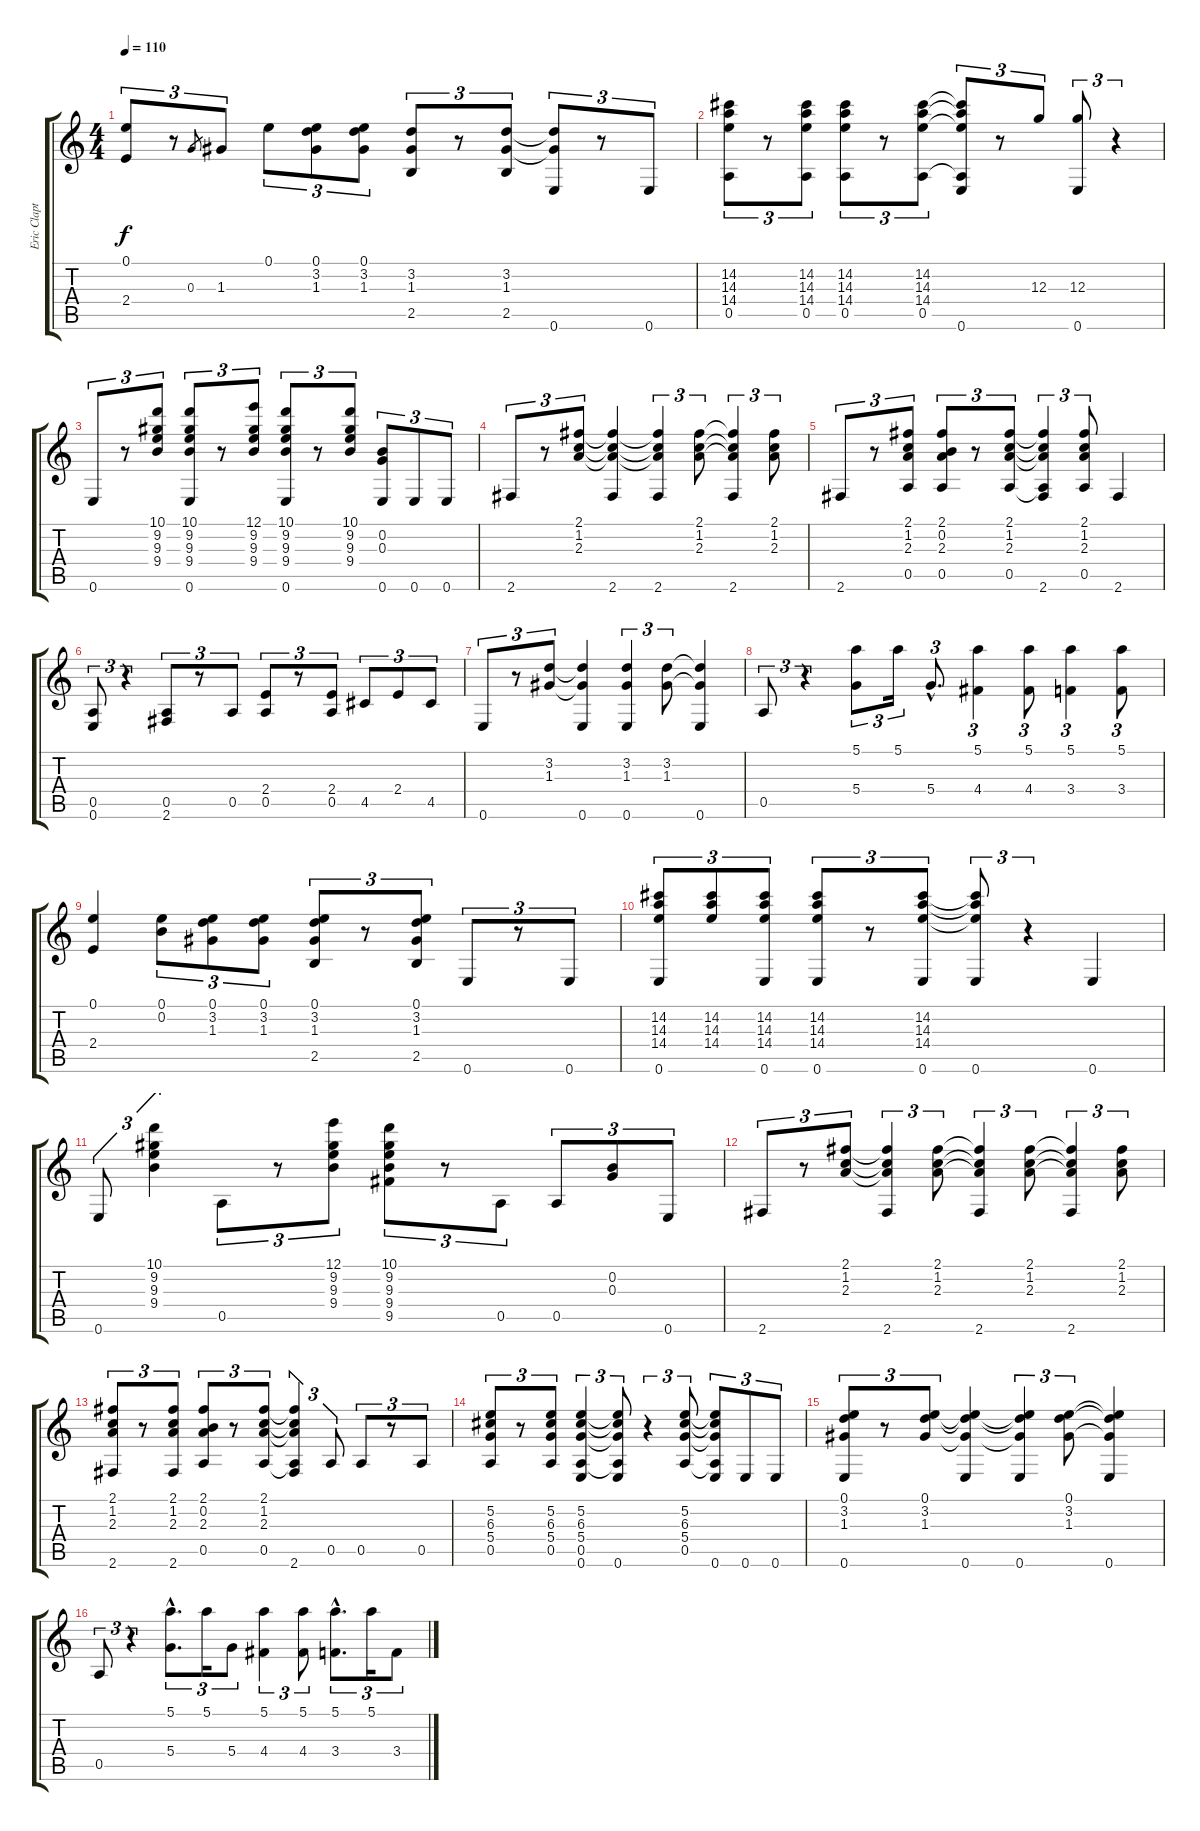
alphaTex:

\track ("Eric Clapton Guitar" "Eric Clapt") {instrument acousticguitarnylon}
\staff {score tabs}
\tuning (E4 B3 G3 D3 A2 E2) {hide}
\ts (4 4)
\tempo 110
\clef g2
\ks c
(0.1 2.4).8{tu (3 2) dy f} r.8{tu (3 2)} 0.3.8{gr} 1.3.8{tu (3 2)} 0.1.8{tu (3 2)} (0.1 3.2 1.3).8{tu (3 2)} (0.1 3.2 1.3).8{tu (3 2)} (3.2 1.3 2.5).8{tu (3 2)} r.8{tu (3 2)} (3.2 1.3 2.5).8{tu (3 2)} (3.2{t} 1.3{t} 0.6).8{tu (3 2)} r.8{tu (3 2)} 0.6.8{tu (3 2)} |
(14.2 14.3 14.4 0.5).8{tu (3 2)} r.8{tu (3 2)} (14.2 14.3 14.4 0.5).8{tu (3 2)} (14.2 14.3 14.4 0.5).8{tu (3 2)} r.8{tu (3 2)} (14.2 14.3 14.4 0.5).8{tu (3 2)} (14.2{t} 14.3{t} 14.4{t} 0.5{t} 0.6).8{tu (3 2)} r.8{tu (3 2)} 12.3.8{tu (3 2)} (12.3 0.6).8{tu (3 2)} r.4{tu (3 2)} |
0.6.8{tu (3 2)} r.8{tu (3 2)} (10.1 9.2 9.3 9.4).8{tu (3 2)} (10.1 9.2 9.3 9.4 0.6).8{tu (3 2)} r.8{tu (3 2)} (12.1 9.2 9.3 9.4).8{tu (3 2)} (10.1 9.2 9.3 9.4 0.6).8{tu (3 2)} r.8{tu (3 2)} (10.1 9.2 9.3 9.4).8{tu (3 2)} (0.2 0.3 0.6).8{tu (3 2)} 0.6.8{tu (3 2)} 0.6.8{tu (3 2)} |
2.6.8{tu (3 2)} r.8{tu (3 2)} (2.1 1.2 2.3).8{tu (3 2)} (2.1{t} 1.2{t} 2.3{t} 2.6).4 (2.1{t} 1.2{t} 2.3{t} 2.6).4{tu (3 2)} (2.1 1.2 2.3).8{tu (3 2)} (2.1{t} 1.2{t} 2.3{t} 2.6).4{tu (3 2)} (2.1 1.2 2.3).8{tu (3 2)} |
2.6.8{tu (3 2)} r.8{tu (3 2)} (2.1 1.2 2.3 0.5).8{tu (3 2)} (2.1 0.2 2.3 0.5).8{tu (3 2)} r.8{tu (3 2)} (2.1 1.2 2.3 0.5).8{tu (3 2)} (2.1{t} 1.2{t} 2.3{t} 0.5{t} 2.6).4{tu (3 2)} (2.1 1.2 2.3 0.5).8{tu (3 2)} 2.6.4 |
(0.5 0.6).8{tu (3 2)} r.4{tu (3 2)} (0.5 2.6).8{tu (3 2)} r.8{tu (3 2)} 0.5.8{tu (3 2)} (2.4 0.5).8{tu (3 2)} r.8{tu (3 2)} (2.4 0.5).8{tu (3 2)} 4.5.8{tu (3 2)} 2.4.8{tu (3 2)} 4.5.8{tu (3 2)} |
0.6.8{tu (3 2)} r.8{tu (3 2)} (3.2 1.3).8{tu (3 2)} (3.2{t} 1.3{t} 0.6).4 (3.2 1.3 0.6).4{tu (3 2)} (3.2 1.3).8{tu (3 2)} (3.2{t} 1.3{t} 0.6).4 |
0.5.8{tu (3 2)} r.4{tu (3 2)} (5.1 5.4).8{tu (3 2)} 5.1.16{tu (3 2)} 5.4{hac}.8{d tu (3 2)} (5.1 4.4).4{tu (3 2)} (5.1 4.4).8{tu (3 2)} (5.1 3.4).4{tu (3 2)} (5.1 3.4).8{tu (3 2)} |
(0.1 2.4).4 (0.1 0.2).8{tu (3 2)} (0.1 3.2 1.3).8{tu (3 2)} (0.1 3.2 1.3).8{tu (3 2)} (0.1 3.2 1.3 2.5).8{tu (3 2)} r.8{tu (3 2)} (0.1 3.2 1.3 2.5).8{tu (3 2)} 0.6.8{tu (3 2)} r.8{tu (3 2)} 0.6.8{tu (3 2)} |
(14.2 14.3 14.4 0.6).8{tu (3 2)} (14.2 14.3 14.4).8{tu (3 2)} (14.2 14.3 14.4 0.6).8{tu (3 2)} (14.2 14.3 14.4 0.6).8{tu (3 2)} r.8{tu (3 2)} (14.2 14.3 14.4 0.6).8{tu (3 2)} (14.2{t} 14.3{t} 14.4{t} 0.6).8{tu (3 2)} r.4{tu (3 2)} 0.6.4 |
0.6.8{tu (3 2)} (10.1 9.2 9.3 9.4).4{tu (3 2)} 0.5.8{tu (3 2)} r.8{tu (3 2)} (12.1 9.2 9.3 9.4).8{tu (3 2)} (10.1 9.2 9.3 9.4 9.5).8{tu (3 2)} r.8{tu (3 2)} 0.5.8{tu (3 2)} 0.5.8{tu (3 2)} (0.2 0.3).8{tu (3 2)} 0.6.8{tu (3 2)} |
2.6.8{tu (3 2)} r.8{tu (3 2)} (2.1 1.2 2.3).8{tu (3 2)} (2.1{t} 1.2{t} 2.3{t} 2.6).4{tu (3 2)} (2.1 1.2 2.3).8{tu (3 2)} (2.1{t} 1.2{t} 2.3{t} 2.6).4{tu (3 2)} (2.1 1.2 2.3).8{tu (3 2)} (2.1{t} 1.2{t} 2.3{t} 2.6).4{tu (3 2)} (2.1 1.2 2.3).8{tu (3 2)} |
(2.1 1.2 2.3 2.6).8{tu (3 2)} r.8{tu (3 2)} (2.1 1.2 2.3 2.6).8{tu (3 2)} (2.1 0.2 2.3 0.5).8{tu (3 2)} r.8{tu (3 2)} (2.1 1.2 2.3 0.5).8{tu (3 2)} (2.1{t} 1.2{t} 2.3{t} 0.5{t} 2.6).4{tu (3 2)} 0.5.8{tu (3 2)} 0.5.8{tu (3 2)} r.8{tu (3 2)} 0.5.8{tu (3 2)} |
(5.2 6.3 5.4 0.5).8{tu (3 2)} r.8{tu (3 2)} (5.2 6.3 5.4 0.5).8{tu (3 2)} (5.2 6.3 5.4 0.5 0.6).4{tu (3 2)} (5.2{t} 6.3{t} 5.4{t} 0.5{t} 0.6).8{tu (3 2)} r.4{tu (3 2)} (5.2 6.3 5.4 0.5).8{tu (3 2)} (5.2{t} 6.3{t} 5.4{t} 0.5{t} 0.6).8{tu (3 2)} 0.6.8{tu (3 2)} 0.6.8{tu (3 2)} |
(0.1 3.2 1.3 0.6).8{tu (3 2)} r.8{tu (3 2)} (0.1 3.2 1.3).8{tu (3 2)} (0.1{t} 3.2{t} 1.3{t} 0.6).4 (0.1{t} 3.2{t} 1.3{t} 0.6).4{tu (3 2)} (0.1 3.2 1.3).8{tu (3 2)} (0.1{t} 3.2{t} 1.3{t} 0.6).4 |
0.5.8{tu (3 2)} r.4{tu (3 2)} (5.1{hac} 5.4{hac}).8{d tu (3 2)} 5.1.16{tu (3 2)} 5.4.8{tu (3 2)} (5.1 4.4).4{tu (3 2)} (5.1 4.4).8{tu (3 2)} (5.1{hac} 3.4{hac}).8{d tu (3 2)} 5.1.16{tu (3 2)} 3.4.8{tu (3 2)}
